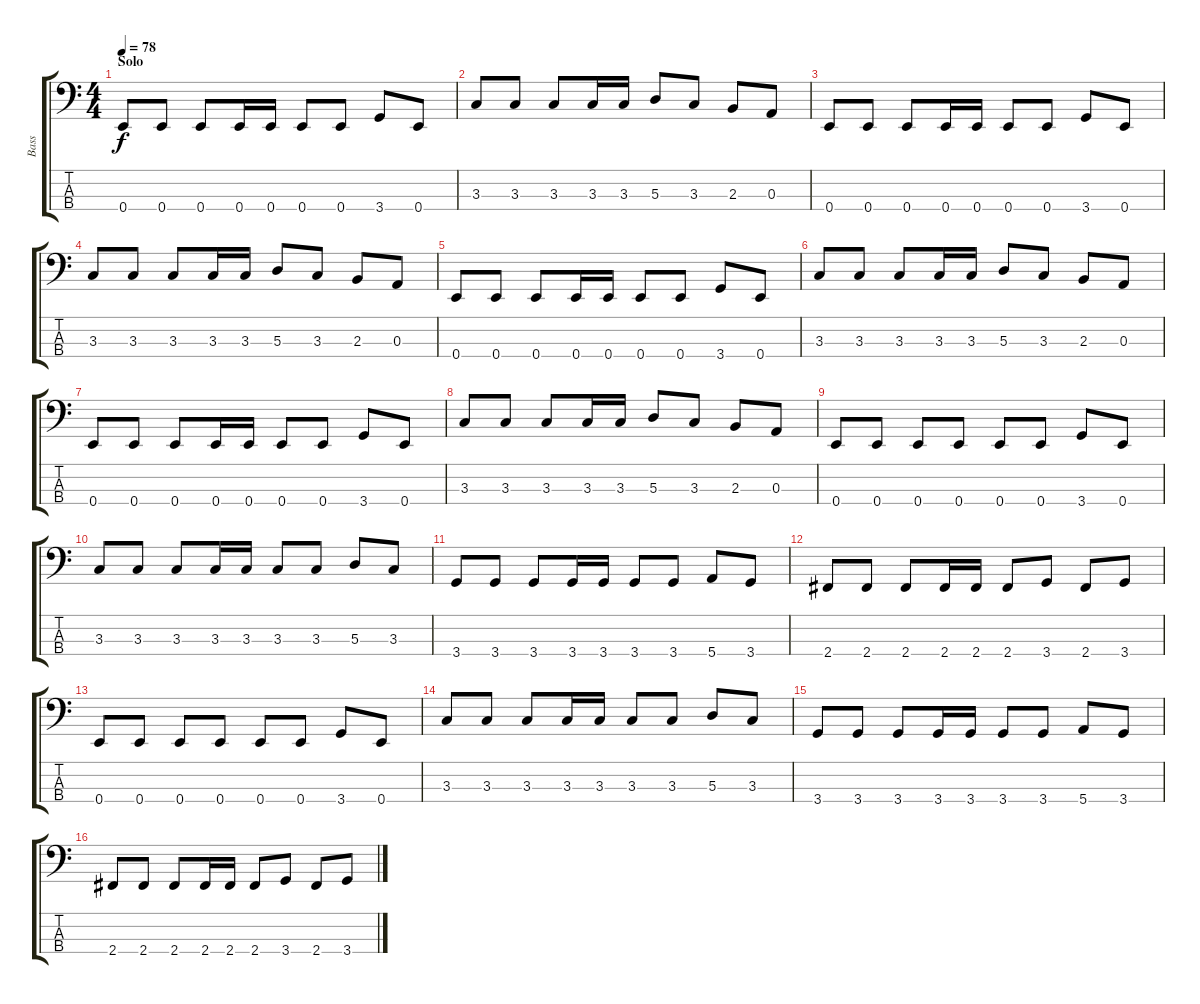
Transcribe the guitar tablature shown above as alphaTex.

\track ("Bass" "Bass") {instrument electricbasspick}
\staff {score tabs}
\tuning (G2 D2 A1 E1) {hide}
\ts (4 4)
\section ("" "Solo")
\tempo 78
\clef f4
\ks c
0.4.8{dy f} 0.4.8 0.4.8 0.4.16 0.4.16 0.4.8 0.4.8 3.4.8 0.4.8 |
3.3.8 3.3.8 3.3.8 3.3.16 3.3.16 5.3.8 3.3.8 2.3.8 0.3.8 |
0.4.8 0.4.8 0.4.8 0.4.16 0.4.16 0.4.8 0.4.8 3.4.8 0.4.8 |
3.3.8 3.3.8 3.3.8 3.3.16 3.3.16 5.3.8 3.3.8 2.3.8 0.3.8 |
0.4.8 0.4.8 0.4.8 0.4.16 0.4.16 0.4.8 0.4.8 3.4.8 0.4.8 |
3.3.8 3.3.8 3.3.8 3.3.16 3.3.16 5.3.8 3.3.8 2.3.8 0.3.8 |
0.4.8 0.4.8 0.4.8 0.4.16 0.4.16 0.4.8 0.4.8 3.4.8 0.4.8 |
3.3.8 3.3.8 3.3.8 3.3.16 3.3.16 5.3.8 3.3.8 2.3.8 0.3.8 |
0.4.8 0.4.8 0.4.8 0.4.8 0.4.8 0.4.8 3.4.8 0.4.8 |
3.3.8 3.3.8 3.3.8 3.3.16 3.3.16 3.3.8 3.3.8 5.3.8 3.3.8 |
3.4.8 3.4.8 3.4.8 3.4.16 3.4.16 3.4.8 3.4.8 5.4.8 3.4.8 |
2.4.8 2.4.8 2.4.8 2.4.16 2.4.16 2.4.8 3.4.8 2.4.8 3.4.8 |
0.4.8 0.4.8 0.4.8 0.4.8 0.4.8 0.4.8 3.4.8 0.4.8 |
3.3.8 3.3.8 3.3.8 3.3.16 3.3.16 3.3.8 3.3.8 5.3.8 3.3.8 |
3.4.8 3.4.8 3.4.8 3.4.16 3.4.16 3.4.8 3.4.8 5.4.8 3.4.8 |
2.4.8 2.4.8 2.4.8 2.4.16 2.4.16 2.4.8 3.4.8 2.4.8 3.4.8
